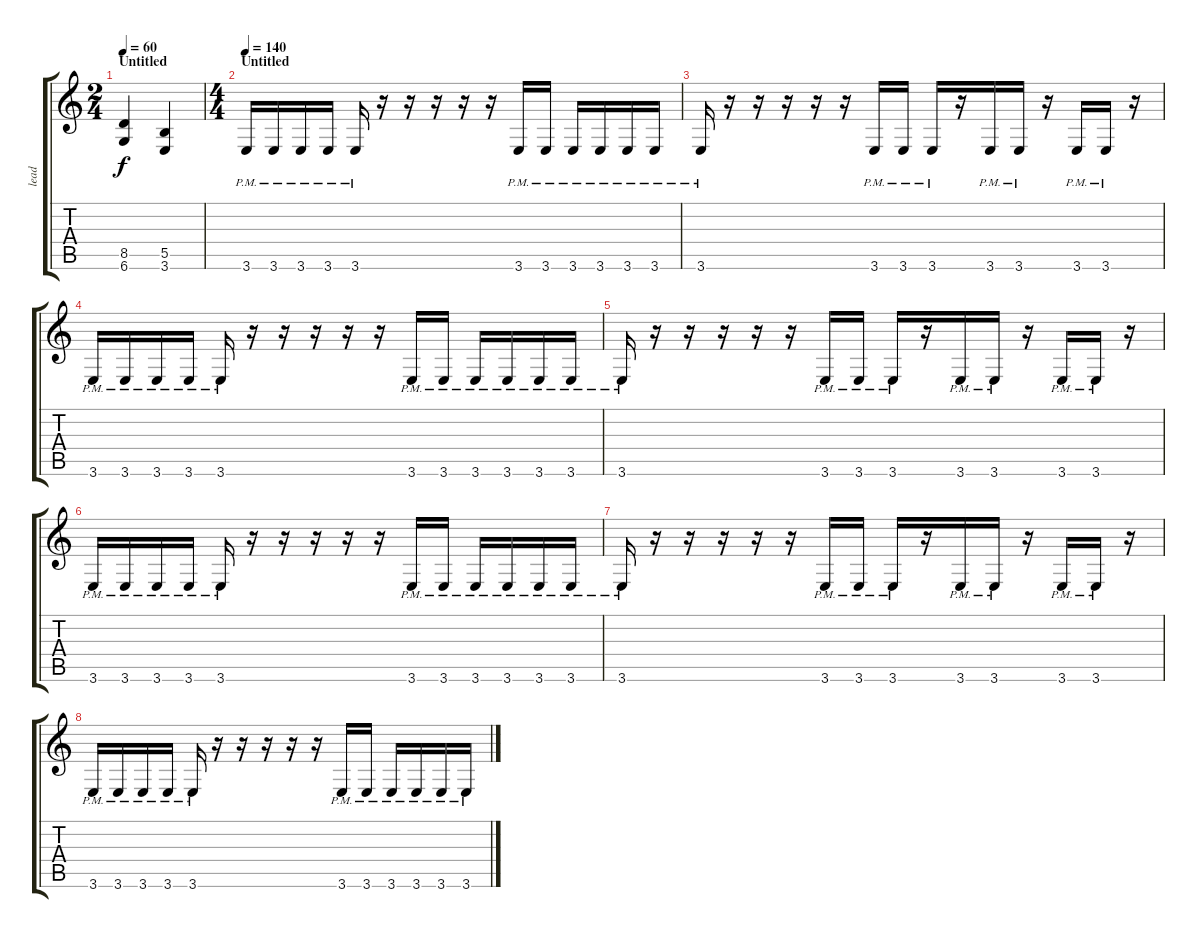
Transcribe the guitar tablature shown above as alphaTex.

\track ("lead" "lead") {instrument distortionguitar}
\staff {score tabs}
\tuning (Db4 Ab3 E3 B2 Gb2 Db2) {hide}
\ts (2 4)
\section ("" "Untitled")
\tempo 60
\clef g2
\ks c
(8.5 6.6).4{dy f} (5.5 3.6).4 |
\ts (4 4)
\section ("" "Untitled")
\tempo 140
3.6{pm}.16 3.6{pm}.16 3.6{pm}.16 3.6{pm}.16 3.6{pm}.16 r.16 r.16 r.16 r.16 r.16 3.6{pm}.16 3.6{pm}.16 3.6{pm}.16 3.6{pm}.16 3.6{pm}.16 3.6{pm}.16 |
3.6{pm}.16 r.16 r.16 r.16 r.16 r.16 3.6{pm}.16 3.6{pm}.16 3.6{pm}.16 r.16 3.6{pm}.16 3.6{pm}.16 r.16 3.6{pm}.16 3.6{pm}.16 r.16 |
3.6{pm}.16 3.6{pm}.16 3.6{pm}.16 3.6{pm}.16 3.6{pm}.16 r.16 r.16 r.16 r.16 r.16 3.6{pm}.16 3.6{pm}.16 3.6{pm}.16 3.6{pm}.16 3.6{pm}.16 3.6{pm}.16 |
3.6{pm}.16 r.16 r.16 r.16 r.16 r.16 3.6{pm}.16 3.6{pm}.16 3.6{pm}.16 r.16 3.6{pm}.16 3.6{pm}.16 r.16 3.6{pm}.16 3.6{pm}.16 r.16 |
3.6{pm}.16 3.6{pm}.16 3.6{pm}.16 3.6{pm}.16 3.6{pm}.16 r.16 r.16 r.16 r.16 r.16 3.6{pm}.16 3.6{pm}.16 3.6{pm}.16 3.6{pm}.16 3.6{pm}.16 3.6{pm}.16 |
3.6{pm}.16 r.16 r.16 r.16 r.16 r.16 3.6{pm}.16 3.6{pm}.16 3.6{pm}.16 r.16 3.6{pm}.16 3.6{pm}.16 r.16 3.6{pm}.16 3.6{pm}.16 r.16 |
3.6{pm}.16 3.6{pm}.16 3.6{pm}.16 3.6{pm}.16 3.6{pm}.16 r.16 r.16 r.16 r.16 r.16 3.6{pm}.16 3.6{pm}.16 3.6{pm}.16 3.6{pm}.16 3.6{pm}.16 3.6{pm}.16
